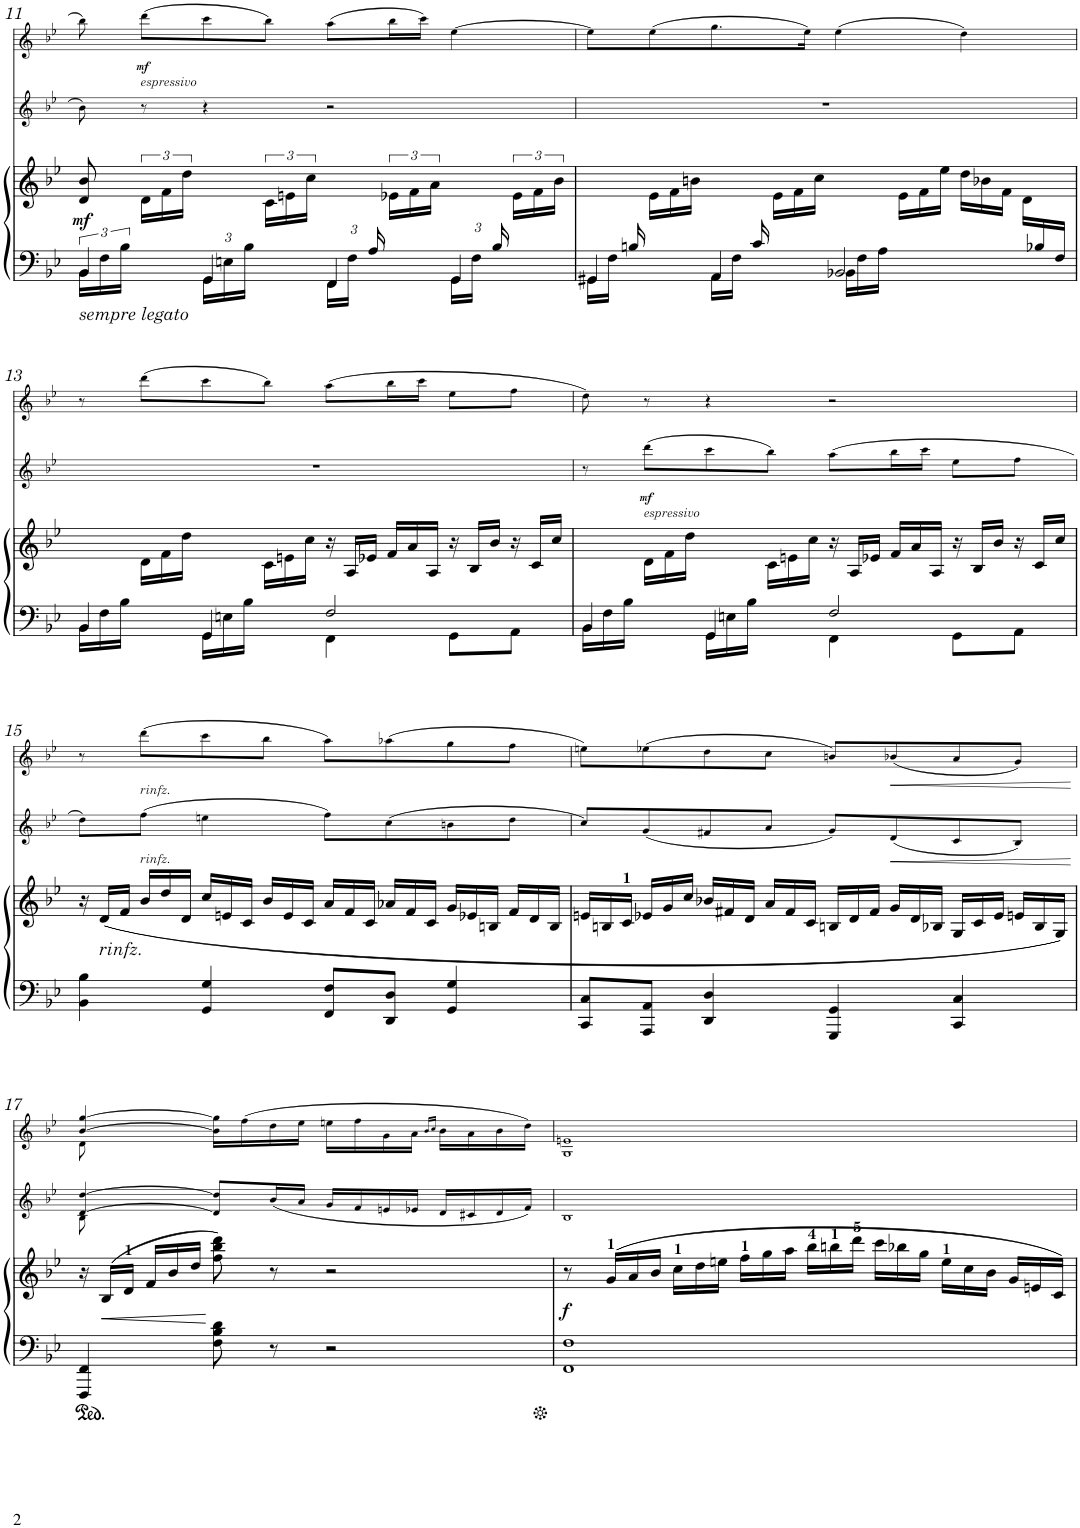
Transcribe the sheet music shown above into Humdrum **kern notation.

**kern	**kern	**dynam	**kern	**dynam	**kern	**dynam
*part3	*part3	*part3	*part2	*part2	*part1	*part1
*staff4	*staff3	*staff3/4	*staff2	*staff2	*staff1	*staff1
*I"Piano.	*	*	*I"Violin II.	*	*I"Violin I.	*
*I'Pno	*	*	*I'Vln	*	*I'Vln	*
!!LO:PB:g=z
*clefF4	*clefG2	*	*clefG2	*	*clefG2	*
*k[b-e-]	*k[b-e-]	*	*k[b-e-]	*	*k[b-e-]	*
*M4/4	*M4/4	*	*M4/4	*	*M4/4	*
*met(c)	*met(c)	*	*met(c)	*	*met(c)	*
=11	=11	=11	=11	=11	=11	=11
*^	*	*	*	*	*	*
!LO:TX:b:i:t=sempre legato	!	!	!	!	!	!	!
!	!	!	!LO:DY:b	!	!	!	!
24BB-\LL	4BB-/	8d/'~ 8b-/'~	mf	8b-'~\	.	8bb-'~\	.
24F\	.	.	.	.	.	.	.
24B-\JJ	.	.	.	.	.	.	.
!	!	!	!	!	!	!LO:TX:b:i:t=espressivo	!
!	!	!	!	!	!	!	!LO:DY:b
8ryy	.	24d\LL	.	8r	.	(8ddd\L	mf
.	.	24f\	.	.	.	.	.
.	.	24dd\JJ	.	.	.	.	.
*Xbrackettup	*	*	*	*	*	*	*
24GG\LL	4GG/	8ryy	.	4r	.	8ccc\	.
24En\	.	.	.	.	.	.	.
24B-\JJ	.	.	.	.	.	.	.
8ryy	.	24c\LL	.	.	.	8bb-\J)	.
.	.	24en\	.	.	.	.	.
.	.	24cc\JJ	.	.	.	.	.
24FF\LL	4FF/	8ryy	.	2r	.	(8aa\L	.
24F\JJ	.	.	.	.	.	.	.
24A/	.	.	.	.	.	.	.
8ryy	.	24e-X\LL	.	.	.	16bb-\L	.
.	.	24f\	.	.	.	.	.
.	.	.	.	.	.	16ccc\JJ)	.
.	.	24a\JJ	.	.	.	.	.
24GG\LL	4GG/	8ryy	.	.	.	[4ee-\	.
24F\JJ	.	.	.	.	.	.	.
24B-/	.	.	.	.	.	.	.
8ryy	.	24e-\LL	.	.	.	.	.
.	.	24f\	.	.	.	.	.
.	.	24b-\JJ	.	.	.	.	.
=12	=12	=12	=12	=12	=12	=12	=12
*Xtuplet	*	*	*	*	*	*	*
*	*	*^	*	*	*	*	*
24GG#X\LL	4GG#/	8ryy	2..ryy	.	1r	.	8ee-\L]	.
24F\JJ	.	.	.	.	.	.	.	.
24Bn/	.	.	.	.	.	.	.	.
*	*	*Xtuplet	*	*	*	*	*	*
8ryy	.	24e-\LL	.	.	.	.	(8ee-\	.
.	.	24f\	.	.	.	.	.	.
.	.	24bn\JJ	.	.	.	.	.	.
24AA\LL	4AA/	8ryy	.	.	.	.	8.gg\	.
24F\JJ	.	.	.	.	.	.	.	.
24c/	.	.	.	.	.	.	.	.
8ryy	.	24e-\LL	.	.	.	.	.	.
.	.	24f\	.	.	.	.	.	.
.	.	.	.	.	.	.	16ee-\Jk)	.
.	.	24cc\JJ	.	.	.	.	.	.
24BB-\LL	2BB-X/	8ryy	.	.	.	.	(4ee-\	.
24F\	.	.	.	.	.	.	.	.
24A\JJ	.	.	.	.	.	.	.	.
4ryy	.	24e-\LL	.	.	.	.	.	.
.	.	24f\	.	.	.	.	.	.
.	.	24ee-\JJ	.	.	.	.	.	.
.	.	24dd\LL	.	.	.	.	4dd\)	.
.	.	24b-X\	.	.	.	.	.	.
.	.	24f\JJ	.	.	.	.	.	.
24ryy	.	8ryy	24d\LL	.	.	.	.	.
24B-X/	.	.	12ryy	.	.	.	.	.
24F/JJ	.	.	.	.	.	.	.	.
*	*	*v	*v	*	*	*	*	*
!!LO:LB:g=z
=13	=13	=13	=13	=13	=13	=13	=13
24BB-\LL	4BB-/	8ryy	.	1r	.	8r	.
24F\	.	.	.	.	.	.	.
24B-\JJ	.	.	.	.	.	.	.
8ryy	.	24d\LL	.	.	.	(8ddd\L	.
.	.	24f\	.	.	.	.	.
.	.	24dd\JJ	.	.	.	.	.
24GG\LL	4GG/	8ryy	.	.	.	8ccc\	.
24En\	.	.	.	.	.	.	.
24B-\JJ	.	.	.	.	.	.	.
8ryy	.	24c\LL	.	.	.	8bb-\J)	.
.	.	24en\	.	.	.	.	.
.	.	24cc\JJ	.	.	.	.	.
2F/	4FF\	24r	.	.	.	(8aa\L	.
.	.	24A/LL	.	.	.	.	.
.	.	24e-X/JJ	.	.	.	.	.
.	.	24f/LL	.	.	.	16bb-\L	.
.	.	24a/	.	.	.	.	.
.	.	.	.	.	.	16ccc\JJ	.
.	.	24A/JJ	.	.	.	.	.
.	8GG\L	24r	.	.	.	8ee-\L	.
.	.	24B-/LL	.	.	.	.	.
.	.	24b-/JJ	.	.	.	.	.
.	8AA\J	24r	.	.	.	8ff\J	.
.	.	24c/LL	.	.	.	.	.
.	.	24cc/JJ	.	.	.	.	.
=14	=14	=14	=14	=14	=14	=14	=14
24BB-\LL	4BB-/	8ryy	.	8r	.	8dd\)	.
24F\	.	.	.	.	.	.	.
24B-\JJ	.	.	.	.	.	.	.
!	!	!	!	!LO:TX:b:i:t=espressivo	!	!	!
!	!	!	!	!	!LO:DY:b	!	!
8ryy	.	24d\LL	.	(8ddd\L	mf	8r	.
.	.	24f\	.	.	.	.	.
.	.	24dd\JJ	.	.	.	.	.
24GG\LL	4GG/	8ryy	.	8ccc\	.	4r	.
24En\	.	.	.	.	.	.	.
24B-\JJ	.	.	.	.	.	.	.
8ryy	.	24c\LL	.	8bb-\J)	.	.	.
.	.	24en\	.	.	.	.	.
.	.	24cc\JJ	.	.	.	.	.
2F/	4FF\	24r	.	(8aa\L	.	2r	.
.	.	24A/LL	.	.	.	.	.
.	.	24e-X/JJ	.	.	.	.	.
.	.	24f/LL	.	16bb-\L	.	.	.
.	.	24a/	.	.	.	.	.
.	.	.	.	16ccc\JJ	.	.	.
.	.	24A/JJ	.	.	.	.	.
.	8GG\L	24r	.	8ee-\L	.	.	.
.	.	24B-/LL	.	.	.	.	.
.	.	24b-/JJ	.	.	.	.	.
.	8AA\J	24r	.	8ff\J	.	.	.
.	.	24c/LL	.	.	.	.	.
.	.	24cc/JJ	.	.	.	.	.
*v	*v	*	*	*	*	*	*
!!LO:LB:g=z
=15	=15	=15	=15	=15	=15	=15
4BB-\ 4B-\	24r	.	8dd'~\L)	.	8r	.
!	!LO:TX:b:i:t=rinfz.	!	!	!	!	!
.	(24d/LL	.	.	.	.	.
.	24f/JJ	.	.	.	.	.
!	!	!	!	!	!LO:TX:b:i:t=rinfz.	!
!	!	!	!LO:TX:b:i:t=rinfz.	!	!	!
.	24b-/LL	.	(8ff\J	.	(8ddd\L	.
.	24dd/	.	.	.	.	.
.	24d/JJ	.	.	.	.	.
4GG/ 4G/	24cc/LL	.	4een\	.	8ccc\	.
.	24en/	.	.	.	.	.
.	24c/JJ	.	.	.	.	.
.	24b-/LL	.	.	.	8bb-\J	.
.	24e/	.	.	.	.	.
.	24c/JJ	.	.	.	.	.
8FF/ 8F/L	24a/LL	.	8ff\L)	.	8aa\L)	.
.	24f/	.	.	.	.	.
.	24c/JJ	.	.	.	.	.
8DD/ 8D/J	24a-X/LL	.	(8cc\	.	(8aa-X\	.
.	24f/	.	.	.	.	.
.	24c/JJ	.	.	.	.	.
4GG/ 4G/	24g/LL	.	8bn\	.	8gg\	.
.	24e-X/	.	.	.	.	.
.	24Bn/JJ	.	.	.	.	.
.	24f/LL	.	8dd\J	.	8ff\J	.
.	24d/	.	.	.	.	.
.	24B/JJ	.	.	.	.	.
=16	=16	=16	=16	=16	=16	=16
8CC/ 8C/L	24en/LL	.	8cc/L)	.	8een\L)	.
.	24Bn/	.	.	.	.	.
.	24c/JJ	.	.	.	.	.
8AAA/ 8AA/J	24e-X/LL	.	(8g/	.	(8ee-X\	.
.	24g/	.	.	.	.	.
.	24cc/JJ	.	.	.	.	.
4DD/ 4D/	24b-X/LL	.	8f#X/	.	8dd\	.
.	24f#X/	.	.	.	.	.
.	24d/JJ	.	.	.	.	.
.	24a/LL	.	8a/J	.	8cc\J	.
.	24f#/	.	.	.	.	.
.	24c/JJ	.	.	.	.	.
4GGG/ 4GG/	24Bn/LL	.	8g/L)	.	8bn/L)	.
.	24d/	.	.	.	.	.
.	24f#/JJ	.	.	.	.	.
!	!	!	!	!LO:HP:b	!	!LO:HP:b
.	24g/LL	.	(8d/	<	(8b-X/	<
.	24d/	.	.	.	.	.
.	24B-X/JJ	.	.	.	.	.
4CC/ 4C/	24G/LL	.	8c/	.	8a/	.
.	24c/	.	.	.	.	.
.	24e-/JJ	.	.	.	.	.
.	24en/LL	.	8B-/J)	.	8g/J)	.
.	24B-/	.	.	.	.	.
.	24G/JJ)	.	.	.	.	.
.	.	.	.	[	.	[
!!LO:LB:g=z
=17	=17	=17	=17	=17	=17	=17
*	*	*	*^	*	*^	*
4FFF/ 4FF/	24r	.	[4d/ [4dd/	8B-\	.	[4b-/ [4gg/	8d\	.
!	!	!LO:HP:b	!	!	!	!	!	!
.	(24B-/LL	<	.	.	.	.	.	.
.	24d/JJ	.	.	.	.	.	.	.
.	24f/LL	.	.	8ryy	.	.	8ryy	.
.	24b-/	.	.	.	.	.	.	.
.	24dd/JJ	.	.	.	.	.	.	.
8F\ 8B-\ 8d\	8ff\ 8bb-\ 8ddd\)	[	8d/] 8dd/]L	4ryy	.	16b-\] 16gg\]LL	4ryy	.
.	.	.	.	.	.	(16ff\	.	.
8r	8r	.	(16b-/L	.	.	16dd\	.	.
.	.	.	16a/JJ	.	.	16ee-\JJ	.	.
2r	2r	.	16g/LL	2ryy	.	16een\LL	2ryy	.
.	.	.	16f/	.	.	16ff\	.	.
.	.	.	16en/	.	.	16g\	.	.
.	.	.	16e-X/JJ	.	.	16a\JJ	.	.
.	.	.	.	.	.	16qb-/LL	.	.
.	.	.	.	.	.	16qcc/JJ	.	.
.	.	.	16d/LL	.	.	16b-\LL	.	.
.	.	.	16c#X/	.	.	16a\	.	.
.	.	.	16d/	.	.	16b-\	.	.
.	.	.	16f'~/JJ)	.	.	16dd'~\JJ)	.	.
*	*	*	*v	*v	*	*	*	*
*	*	*	*	*	*v	*v	*
=18	=18	=18	=18	=18	=18	=18
!	!	!LO:DY:b	!	!	!	!
1FF 1F	8r	f	1B-	.	1G 1en	.
.	(24g/LL	.	.	.	.	.
.	24a/	.	.	.	.	.
.	24b-/JJ	.	.	.	.	.
.	24cc\LL	.	.	.	.	.
.	24dd\	.	.	.	.	.
.	24een\JJ	.	.	.	.	.
.	24ff\LL	.	.	.	.	.
.	24gg\	.	.	.	.	.
.	24aa\JJ	.	.	.	.	.
.	24bb-\LL	.	.	.	.	.
.	24bbn\	.	.	.	.	.
.	24ddd\JJ	.	.	.	.	.
.	24ccc\LL	.	.	.	.	.
.	24bb-X\	.	.	.	.	.
.	24gg\JJ	.	.	.	.	.
.	24ee\LL	.	.	.	.	.
.	24cc\	.	.	.	.	.
.	24b-\JJ	.	.	.	.	.
.	24g/LL	.	.	.	.	.
.	24en/	.	.	.	.	.
.	24c/JJ)	.	.	.	.	.
=	=	=	=	=	=	=
*-	*-	*-	*-	*-	*-	*-
